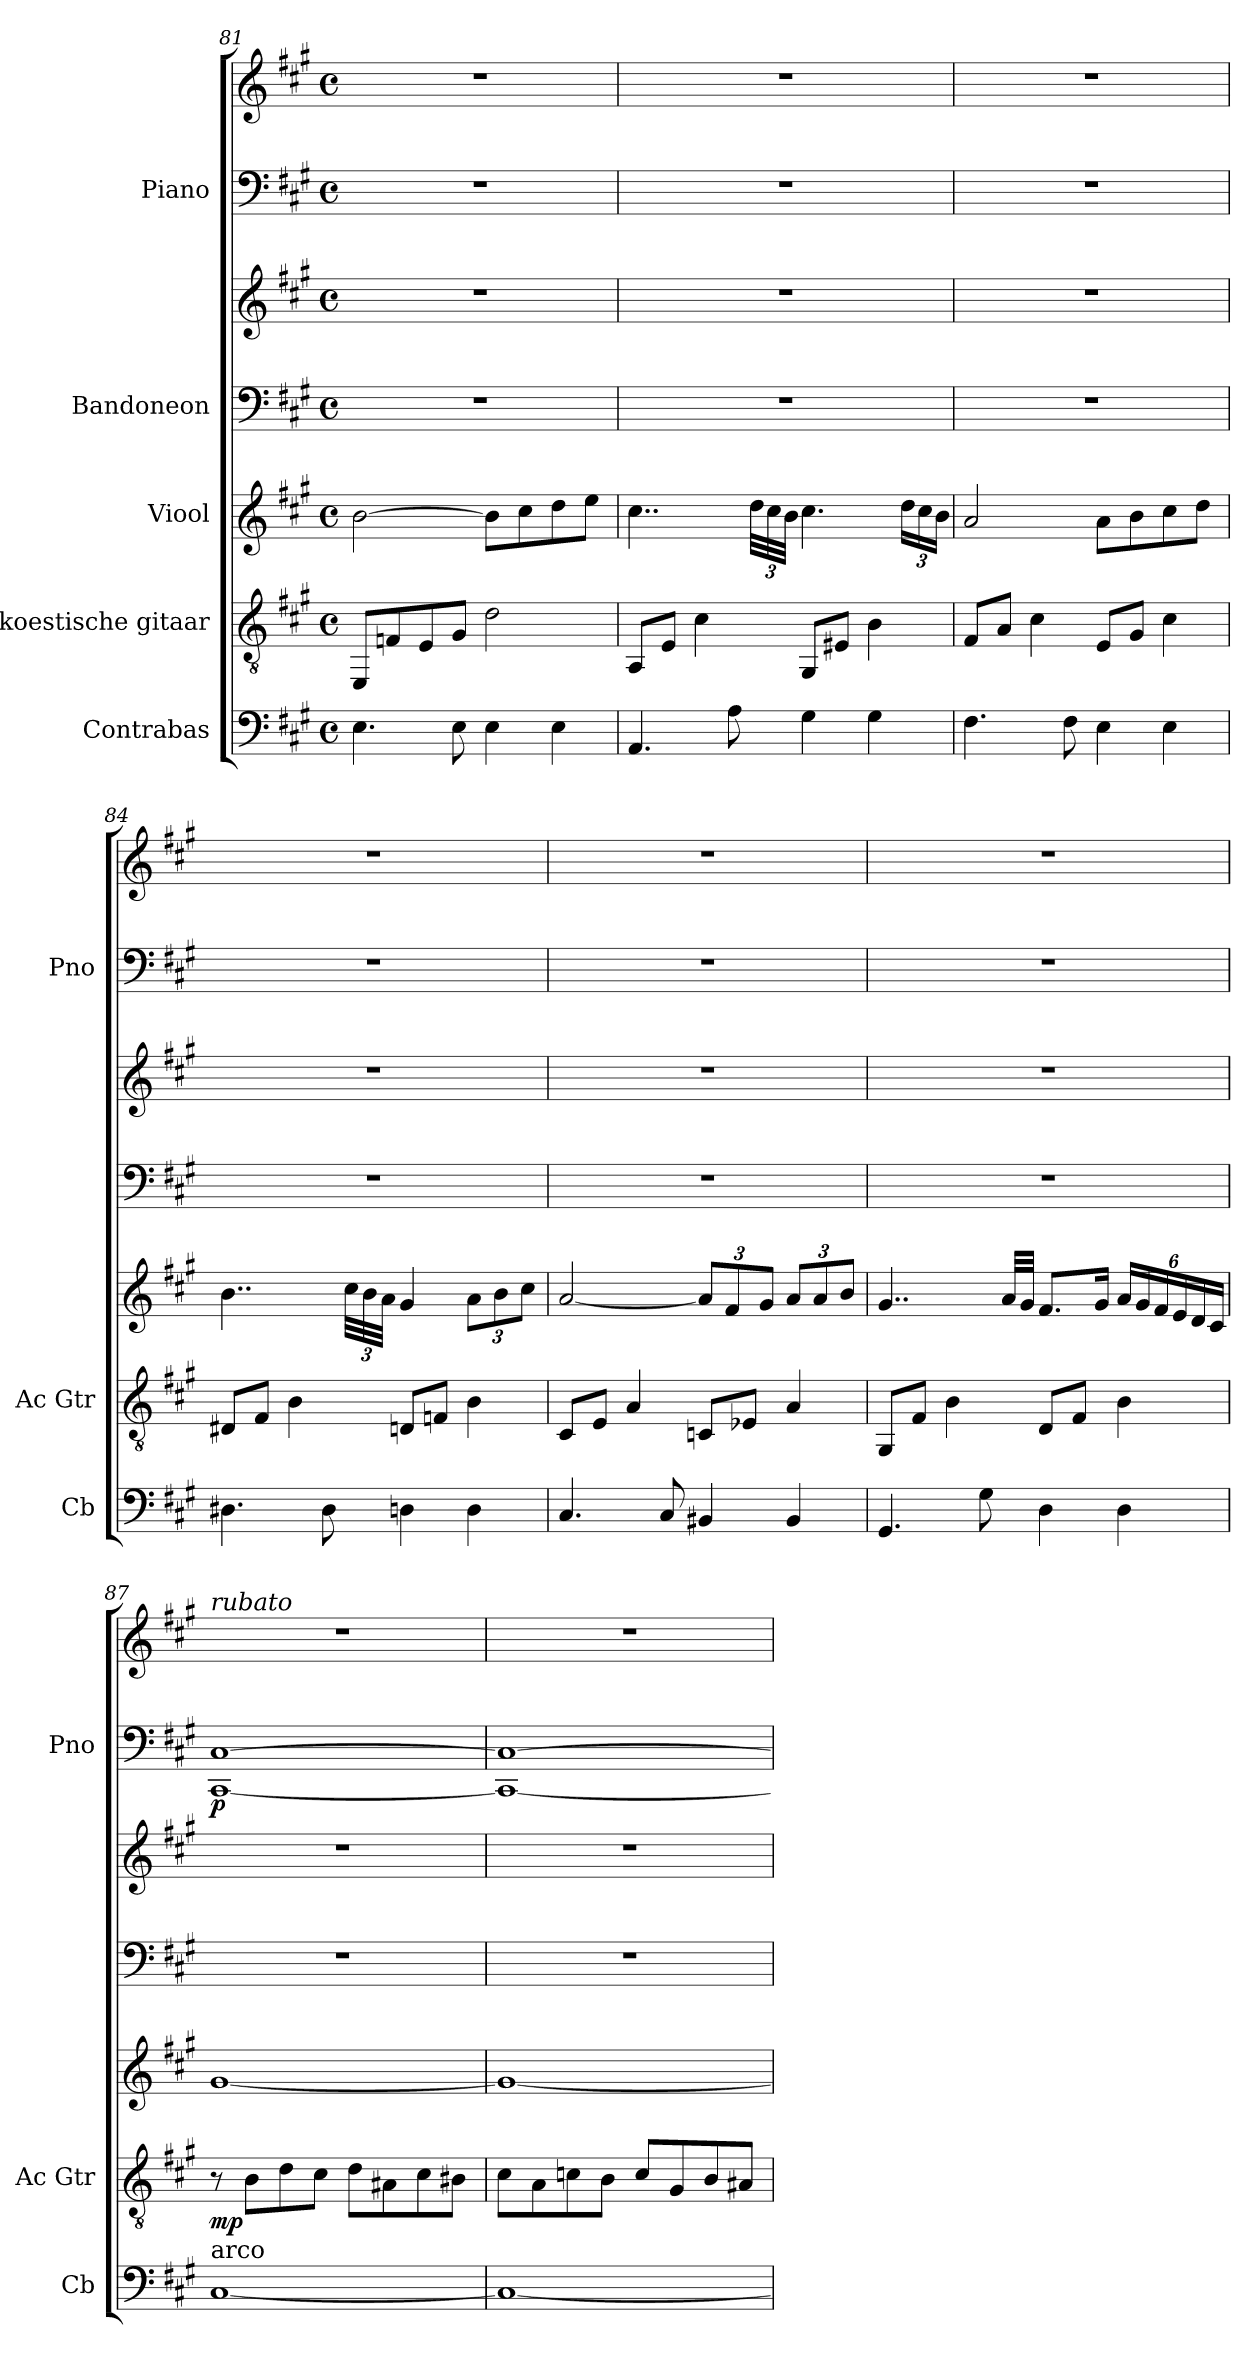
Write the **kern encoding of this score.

**kern	**kern	**dynam	**kern	**kern	**kern	**kern	**kern	**dynam
*part5	*part4	*part4	*part3	*part2	*part2	*part1	*part1	*part1
*staff7	*staff6	*staff6	*staff5	*staff4	*staff3	*staff2	*staff1	*staff1/2
*I"Contrabas	*I"Akoestische gitaar	*	*I"Viool	*I"Bandoneon	*	*I"Piano	*	*
*I'Cb	*I'Ac Gtr	*	*	*	*	*I'Pno	*	*
!!LO:PB:g=z
*clefF4	*clefGv2	*	*clefG2	*clefF4	*clefG2	*clefF4	*clefG2	*
*ITrd7c12	*	*	*	*	*	*	*	*
*k[f#c#g#]	*k[f#c#g#]	*	*k[f#c#g#]	*k[f#c#g#]	*k[f#c#g#]	*k[f#c#g#]	*k[f#c#g#]	*
*M4/4	*M4/4	*	*M4/4	*M4/4	*M4/4	*M4/4	*M4/4	*
*met(c)	*met(c)	*	*met(c)	*met(c)	*met(c)	*met(c)	*met(c)	*
=81	=81	=81	=81	=81	=81	=81	=81	=81
4.EE\	8EE/L	.	[2b\	1r	1r	1r	1r	.
.	8Fn/	.	.	.	.	.	.	.
.	8E/	.	.	.	.	.	.	.
8EE\	8G#/J	.	.	.	.	.	.	.
4EE\	2d\	.	8b\L]	.	.	.	.	.
.	.	.	8cc#\	.	.	.	.	.
4EE\	.	.	8dd\	.	.	.	.	.
.	.	.	8ee\J	.	.	.	.	.
=82	=82	=82	=82	=82	=82	=82	=82	=82
4.AAA/	8AA/L	.	4..cc#\	1r	1r	1r	1r	.
.	8E/J	.	.	.	.	.	.	.
.	4c#\	.	.	.	.	.	.	.
8AA\	.	.	.	.	.	.	.	.
*	*	*	*Xbrackettup	*	*	*	*	*
.	.	.	48dd\LLL	.	.	.	.	.
.	.	.	48cc#\	.	.	.	.	.
.	.	.	48b\JJJ	.	.	.	.	.
4GG#\	8GG#/L	.	4.cc#\	.	.	.	.	.
.	8E#X/J	.	.	.	.	.	.	.
4GG#\	4B\	.	.	.	.	.	.	.
.	.	.	24dd\LL	.	.	.	.	.
.	.	.	24cc#\	.	.	.	.	.
.	.	.	24b\JJ	.	.	.	.	.
=83	=83	=83	=83	=83	=83	=83	=83	=83
4.FF#\	8F#/L	.	2a/	1r	1r	1r	1r	.
.	8A/J	.	.	.	.	.	.	.
.	4c#\	.	.	.	.	.	.	.
8FF#\	.	.	.	.	.	.	.	.
4EE\	8E/L	.	8a\L	.	.	.	.	.
.	8G#/J	.	8b\	.	.	.	.	.
4EE\	4c#\	.	8cc#\	.	.	.	.	.
.	.	.	8dd\J	.	.	.	.	.
=84	=84	=84	=84	=84	=84	=84	=84	=84
4.DD#X\	8D#X/L	.	4..b\	1r	1r	1r	1r	.
.	8F#/J	.	.	.	.	.	.	.
.	4B\	.	.	.	.	.	.	.
8DD#\	.	.	.	.	.	.	.	.
.	.	.	48cc#\LLL	.	.	.	.	.
.	.	.	48b\	.	.	.	.	.
.	.	.	48a\JJJ	.	.	.	.	.
4DDn\	8Dn/L	.	4g#/	.	.	.	.	.
.	8Fn/J	.	.	.	.	.	.	.
4DD\	4B\	.	12a\L	.	.	.	.	.
.	.	.	12b\	.	.	.	.	.
.	.	.	12cc#\J	.	.	.	.	.
=85	=85	=85	=85	=85	=85	=85	=85	=85
4.CC#/	8C#/L	.	[2a/	1r	1r	1r	1r	.
.	8E/J	.	.	.	.	.	.	.
.	4A/	.	.	.	.	.	.	.
8CC#/	.	.	.	.	.	.	.	.
4BBB#X/	8Cn/L	.	12a/L]	.	.	.	.	.
.	.	.	12f#/	.	.	.	.	.
.	8E-X/J	.	.	.	.	.	.	.
.	.	.	12g#/J	.	.	.	.	.
4BBB#/	4A/	.	12a/L	.	.	.	.	.
.	.	.	12a/	.	.	.	.	.
.	.	.	12b/J	.	.	.	.	.
!!LO:LB:g=z
=86	=86	=86	=86	=86	=86	=86	=86	=86
4.GGG#/	8GG#/L	.	4..g#/	1r	1r	1r	1r	.
.	8F#/J	.	.	.	.	.	.	.
.	4B\	.	.	.	.	.	.	.
8GG#\	.	.	.	.	.	.	.	.
.	.	.	32a/LLL	.	.	.	.	.
.	.	.	32g#/JJJ	.	.	.	.	.
4DD\	8D/L	.	8.f#/L	.	.	.	.	.
.	8F#/J	.	.	.	.	.	.	.
.	.	.	16g#/Jk	.	.	.	.	.
4DD\	4B\	.	24a/LL	.	.	.	.	.
.	.	.	24g#/	.	.	.	.	.
.	.	.	24f#/	.	.	.	.	.
.	.	.	24e/	.	.	.	.	.
.	.	.	24d/	.	.	.	.	.
.	.	.	24c#/JJ	.	.	.	.	.
=87	=87	=87	=87	=87	=87	=87	=87	=87
*	*	*	*	*	*	*	*MM85	*
!	!	!	!	!	!	!	!LO:TX:a:i:t=rubato	!
!LO:TX:a:t=arco	!	!	!	!	!	!	!	!
!	!	!LO:DY:b	!	!	!	!	!	!LO:DY:b=2
[1CC#	8r	mp	[1g#	1r	1r	[1CC# [1C#	1r	p
.	8B\L	.	.	.	.	.	.	.
.	8d\	.	.	.	.	.	.	.
.	8c#\J	.	.	.	.	.	.	.
.	8d\L	.	.	.	.	.	.	.
.	8A#X\	.	.	.	.	.	.	.
.	8c#\	.	.	.	.	.	.	.
.	8B#X\J	.	.	.	.	.	.	.
=88	=88	=88	=88	=88	=88	=88	=88	=88
*	*	*	*	*	*	*	*MM160	*
1CC#_	8c#\L	.	1g#_	1r	1r	1CC#_ 1C#_	1r	.
.	8A\	.	.	.	.	.	.	.
.	8cn\	.	.	.	.	.	.	.
.	8B\J	.	.	.	.	.	.	.
.	8c/L	.	.	.	.	.	.	.
.	8G#/	.	.	.	.	.	.	.
.	8B/	.	.	.	.	.	.	.
.	8A#X/J	.	.	.	.	.	.	.
=	=	=	=	=	=	=	=	=
*-	*-	*-	*-	*-	*-	*-	*-	*-
